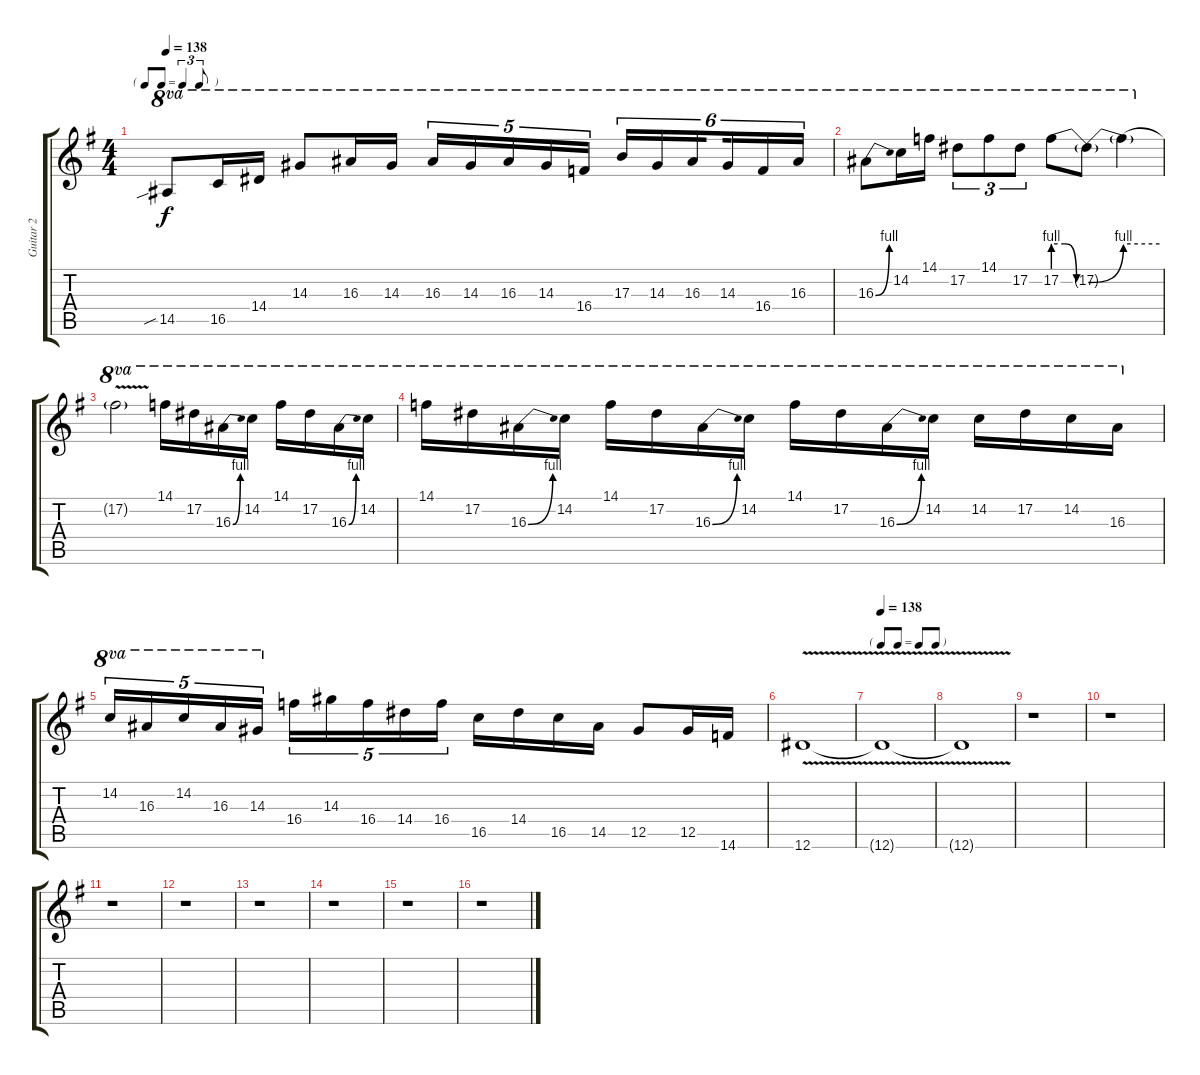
\track ("Guitar 2" "Guitar 2") {instrument overdrivenguitar}
\staff {score tabs}
\tuning (Eb4 Bb3 Gb3 Db3 Ab2 Eb2) {hide}
\ts (4 4)
\tf triplet8th
\tempo 138
\clef g2
\ks g
14.5{sib}.8{ot 8va dy f} 16.5.16{ot 8va} 14.4.16{ot 8va} 14.3.8{ot 8va} 16.3.16{ot 8va} 14.3.16{ot 8va} 16.3.16{tu (5 4) ot 8va} 14.3.16{tu (5 4) ot 8va} 16.3.16{tu (5 4) ot 8va} 14.3.16{tu (5 4) ot 8va} 16.4.16{tu (5 4) ot 8va} 17.3.16{tu (6 4) ot 8va} 14.3.16{tu (6 4) ot 8va} 16.3.16{tu (6 4) ot 8va beam splitsecondary} 14.3.16{tu (6 4) ot 8va} 16.4.16{tu (6 4) ot 8va} 16.3.16{tu (6 4) ot 8va} |
16.3{be (bend 0 0 60 4)}.8{ot 8va} 14.2.16{ot 8va} 14.1.16{ot 8va} 17.2.8{tu (3 2) ot 8va} 14.1.8{tu (3 2) ot 8va} 17.2.8{tu (3 2) ot 8va} 17.2{be (custom 0 4 20 4 40 0 60 0)}.8{ot 8va} 17.2{be (bend 0 0 60 4) t}.8{ot 8va} 17.2{be (hold 0 4 60 4) t}.4{ot 8va} |
17.2{v t}.2{ot 8va} 14.1.16{ot 8va} 17.2.16{ot 8va} 16.3{be (bend 0 0 60 4)}.16{ot 8va} 14.2.16{ot 8va} 14.1.16{ot 8va} 17.2.16{ot 8va} 16.3{be (bend 0 0 60 4)}.16{ot 8va} 14.2.16{ot 8va} |
14.1.16{ot 8va} 17.2.16{ot 8va} 16.3{be (bend 0 0 60 4)}.16{ot 8va} 14.2.16{ot 8va} 14.1.16{ot 8va} 17.2.16{ot 8va} 16.3{be (bend 0 0 60 4)}.16{ot 8va} 14.2.16{ot 8va} 14.1.16{ot 8va} 17.2.16{ot 8va} 16.3{be (bend 0 0 60 4)}.16{ot 8va} 14.2.16{ot 8va} 14.2.16{ot 8va} 17.2.16{ot 8va} 14.2.16{ot 8va} 16.3.16{ot 8va} |
14.2.16{tu (5 4) ot 8va} 16.3.16{tu (5 4) ot 8va} 14.2.16{tu (5 4) ot 8va} 16.3.16{tu (5 4) ot 8va} 14.3.16{tu (5 4) ot 8va} 16.4.16{tu (5 4)} 14.3.16{tu (5 4)} 16.4.16{tu (5 4)} 14.4.16{tu (5 4)} 16.4.16{tu (5 4)} 16.5.16 14.4.16 16.5.16 14.5.16 12.5.8 12.5.16 14.6.16 |
12.6{v}.1 |
\tf none
\tempo 138
12.6{v t}.1 |
12.6{t}.1 |
r.1 |
r.1 |
r.1 |
r.1 |
r.1 |
r.1 |
r.1 |
r.1
